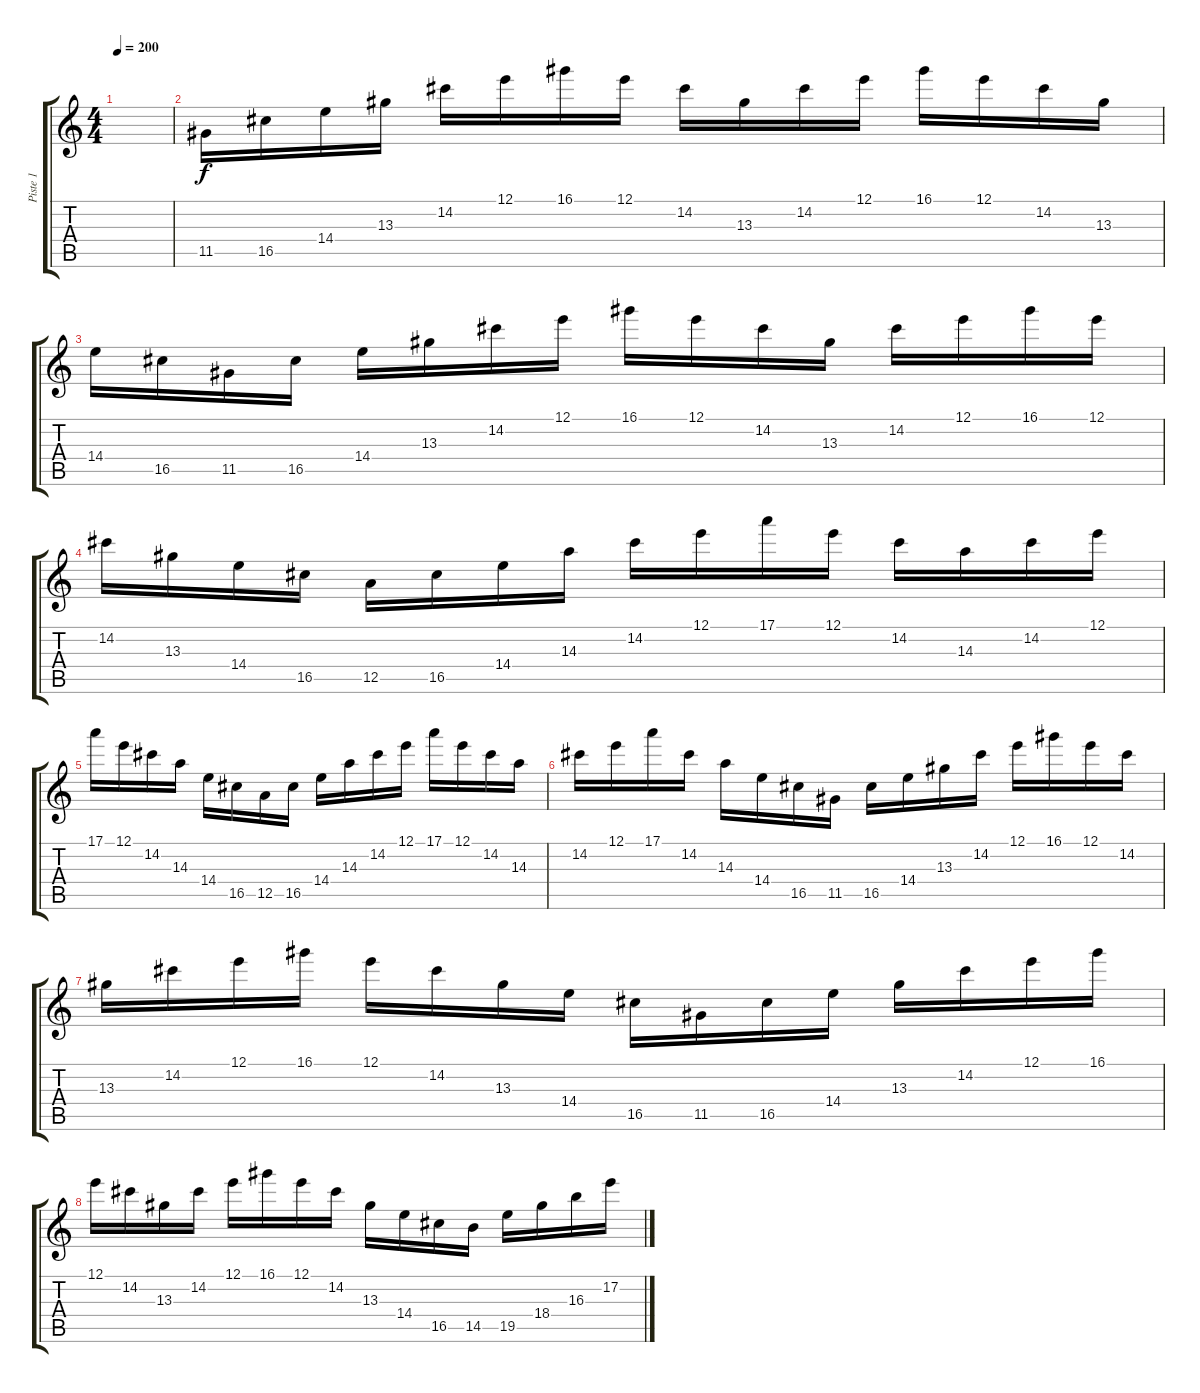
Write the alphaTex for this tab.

\track ("Piste 1" "Piste 1") {instrument distortionguitar}
\staff {score tabs}
\tuning (E4 B3 G3 D3 A2 E2) {hide}
\ts (4 4)
\tempo 200
\clef g2
\ks c
|
11.5.16 16.5.16 14.4.16 13.3.16 14.2.16 12.1.16 16.1.16 12.1.16 14.2.16 13.3.16 14.2.16 12.1.16 16.1.16 12.1.16 14.2.16 13.3.16 |
14.4.16 16.5.16 11.5.16 16.5.16 14.4.16 13.3.16 14.2.16 12.1.16 16.1.16 12.1.16 14.2.16 13.3.16 14.2.16 12.1.16 16.1.16 12.1.16 |
14.2.16 13.3.16 14.4.16 16.5.16 12.5.16 16.5.16 14.4.16 14.3.16 14.2.16 12.1.16 17.1.16 12.1.16 14.2.16 14.3.16 14.2.16 12.1.16 |
17.1.16 12.1.16 14.2.16 14.3.16 14.4.16 16.5.16 12.5.16 16.5.16 14.4.16 14.3.16 14.2.16 12.1.16 17.1.16 12.1.16 14.2.16 14.3.16 |
14.2.16 12.1.16 17.1.16 14.2.16 14.3.16 14.4.16 16.5.16 11.5.16 16.5.16 14.4.16 13.3.16 14.2.16 12.1.16 16.1.16 12.1.16 14.2.16 |
13.3.16 14.2.16 12.1.16 16.1.16 12.1.16 14.2.16 13.3.16 14.4.16 16.5.16 11.5.16 16.5.16 14.4.16 13.3.16 14.2.16 12.1.16 16.1.16 |
12.1.16 14.2.16 13.3.16 14.2.16 12.1.16 16.1.16 12.1.16 14.2.16 13.3.16 14.4.16 16.5.16 14.5.16 19.5.16 18.4.16 16.3.16 17.2.16
